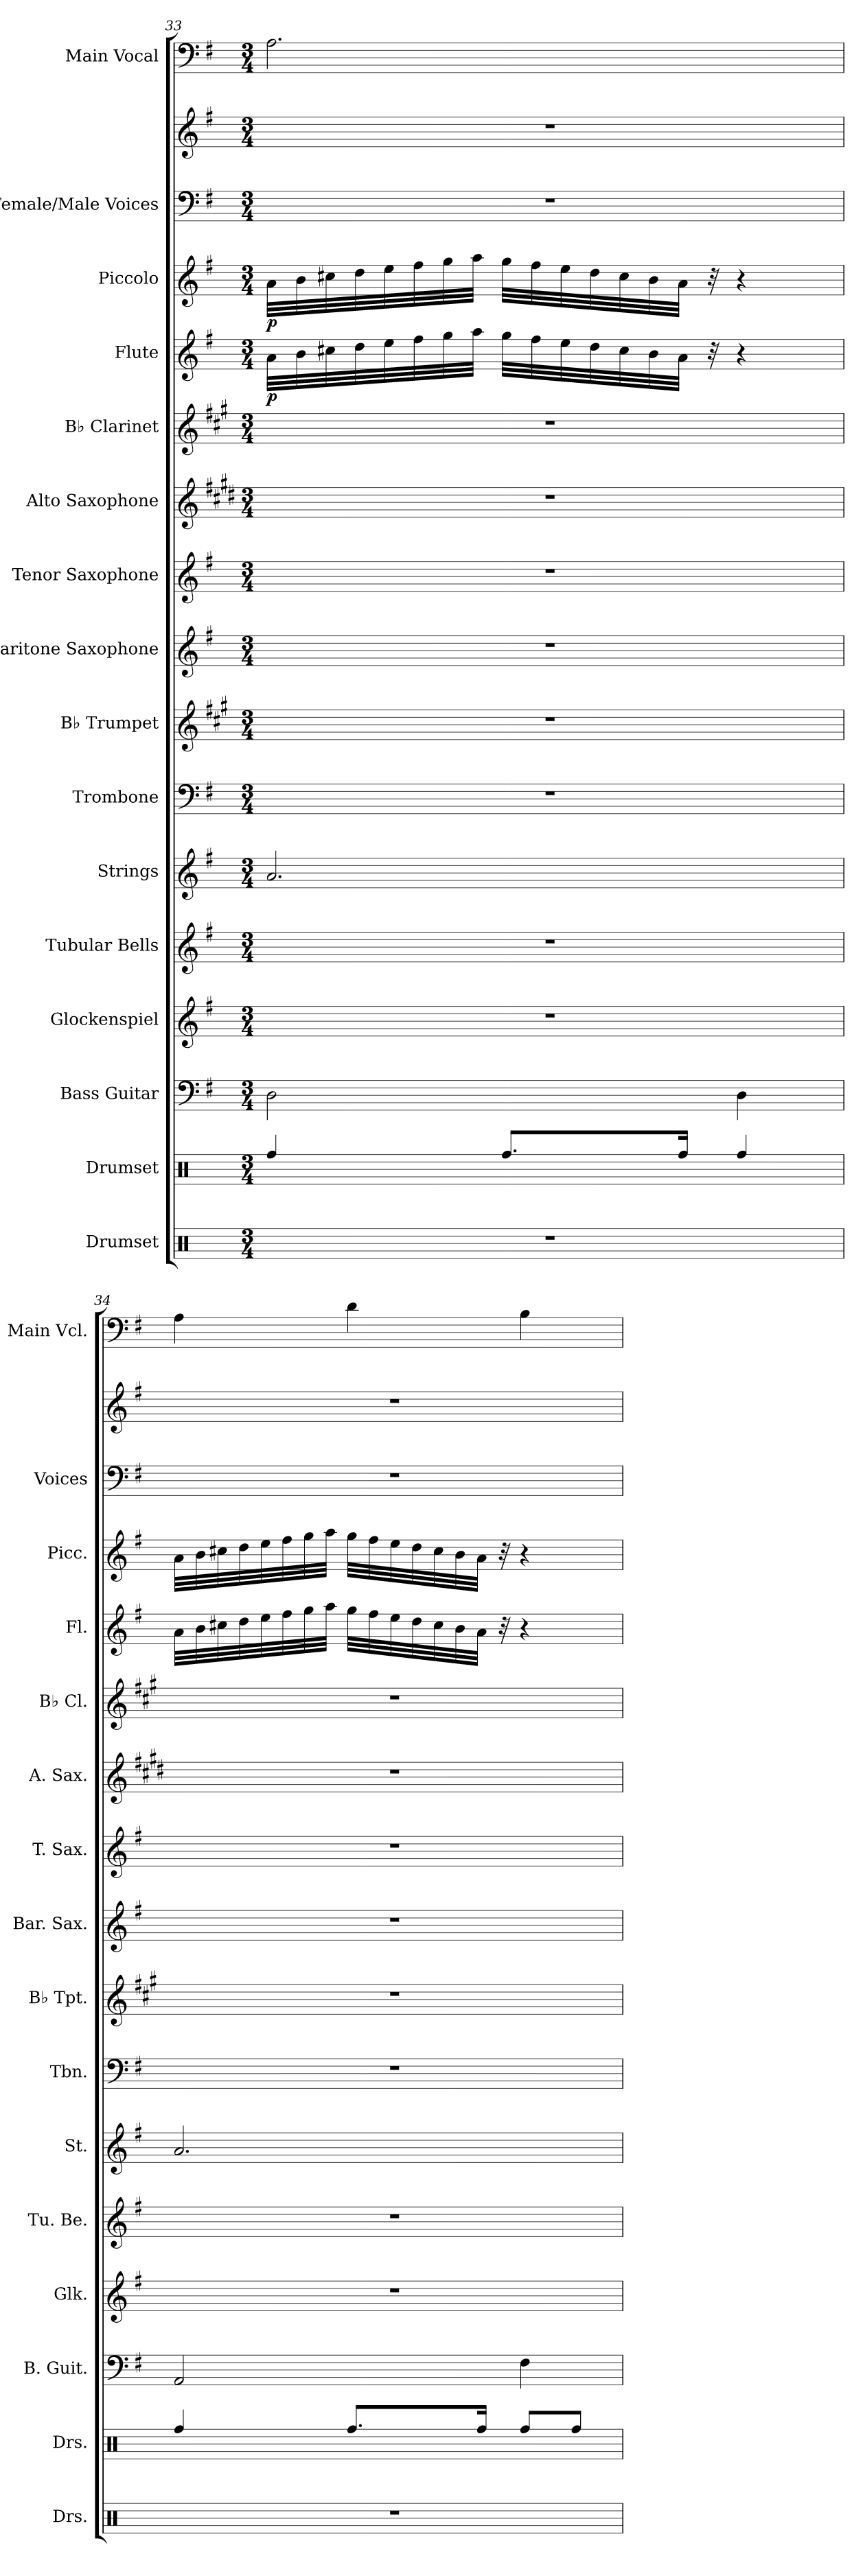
**kern	**kern	**kern	**kern	**kern	**kern	**kern	**kern	**kern	**kern	**kern	**kern	**kern	**dynam	**kern	**dynam	**kern	**kern	**kern
*part16	*part15	*part14	*part13	*part12	*part11	*part10	*part9	*part8	*part7	*part6	*part5	*part4	*part4	*part3	*part3	*part2	*part2	*part1
*staff17	*staff16	*staff15	*staff14	*staff13	*staff12	*staff11	*staff10	*staff9	*staff8	*staff7	*staff6	*staff5	*staff5	*staff4	*staff4	*staff3	*staff2	*staff1
*I"Drumset	*I"Drumset	*I"Bass Guitar	*I"Glockenspiel	*I"Tubular Bells	*I"Strings	*I"Trombone	*I"B♭ Trumpet	*I"Baritone Saxophone	*I"Tenor Saxophone	*I"Alto Saxophone	*I"B♭ Clarinet	*I"Flute	*	*I"Piccolo	*	*I"Female/Male Voices	*	*I"Main Vocal
*I'Drs.	*I'Drs.	*I'B. Guit.	*I'Glk.	*I'Tu. Be.	*I'St.	*I'Tbn.	*I'B♭ Tpt.	*I'Bar. Sax.	*I'T. Sax.	*I'A. Sax.	*I'B♭ Cl.	*I'Fl.	*	*I'Picc.	*	*I'Voices	*	*I'Main Vcl.
*clefX	*clefX	*clefF4	*clefG2	*clefG2	*clefG2	*clefF4	*clefG2	*clefG2	*clefG2	*clefG2	*clefG2	*clefG2	*	*clefG2	*	*clefF4	*clefG2	*clefF4
*	*	*ITrd7c12	*ITrd-14c-24	*	*	*	*ITrd1c2	*ITrd12c21	*ITrd8c14	*ITrd5c9	*ITrd1c2	*	*	*ITrd-7c-12	*	*	*	*
*k[]	*k[]	*k[f#]	*k[f#]	*k[f#]	*k[f#]	*k[f#]	*k[f#]	*k[f#]	*k[f#]	*k[f#]	*k[f#]	*k[f#]	*	*k[f#]	*	*k[f#]	*k[f#]	*k[f#]
*M3/4	*M3/4	*M3/4	*M3/4	*M3/4	*M3/4	*M3/4	*M3/4	*M3/4	*M3/4	*M3/4	*M3/4	*M3/4	*	*M3/4	*	*M3/4	*M3/4	*M3/4
=33	=33	=33	=33	=33	=33	=33	=33	=33	=33	=33	=33	=33	=33	=33	=33	=33	=33	=33
!	!	!	!	!	!	!	!	!	!	!	!	!	!LO:DY:b	!	!LO:DY:b	!	!	!
2.r	4Rff/	2DD\	2.r	2.r	2.a/	2.r	2.r	2.r	2.r	2.r	2.r	32a\LLL	p	32aa\LLL	p	2.r	2.r	2.A\
.	.	.	.	.	.	.	.	.	.	.	.	32b\	.	32bb\	.	.	.	.
.	.	.	.	.	.	.	.	.	.	.	.	32cc#X\	.	32ccc#X\	.	.	.	.
.	.	.	.	.	.	.	.	.	.	.	.	32dd\	.	32ddd\	.	.	.	.
.	.	.	.	.	.	.	.	.	.	.	.	32ee\	.	32eee\	.	.	.	.
.	.	.	.	.	.	.	.	.	.	.	.	32ff#\	.	32fff#\	.	.	.	.
.	.	.	.	.	.	.	.	.	.	.	.	32gg\	.	32ggg\	.	.	.	.
.	.	.	.	.	.	.	.	.	.	.	.	32aa\JJJ	.	32aaa\JJJ	.	.	.	.
.	8.Rff/L	.	.	.	.	.	.	.	.	.	.	32gg\LLL	.	32ggg\LLL	.	.	.	.
.	.	.	.	.	.	.	.	.	.	.	.	32ff#\	.	32fff#\	.	.	.	.
.	.	.	.	.	.	.	.	.	.	.	.	32ee\	.	32eee\	.	.	.	.
.	.	.	.	.	.	.	.	.	.	.	.	32dd\	.	32ddd\	.	.	.	.
.	.	.	.	.	.	.	.	.	.	.	.	32cc#\	.	32ccc#\	.	.	.	.
.	.	.	.	.	.	.	.	.	.	.	.	32b\	.	32bb\	.	.	.	.
.	16Rff/Jk	.	.	.	.	.	.	.	.	.	.	32a\JJJ	.	32aa\JJJ	.	.	.	.
.	.	.	.	.	.	.	.	.	.	.	.	32r	.	32r	.	.	.	.
.	4Rff/	4DD\	.	.	.	.	.	.	.	.	.	4r	.	4r	.	.	.	.
!!LO:PB:g=z
=34	=34	=34	=34	=34	=34	=34	=34	=34	=34	=34	=34	=34	=34	=34	=34	=34	=34	=34
2.r	4Rff/	2AAA/	2.r	2.r	2.a/	2.r	2.r	2.r	2.r	2.r	2.r	32a\LLL	.	32aa\LLL	.	2.r	2.r	4A\
.	.	.	.	.	.	.	.	.	.	.	.	32b\	.	32bb\	.	.	.	.
.	.	.	.	.	.	.	.	.	.	.	.	32cc#X\	.	32ccc#X\	.	.	.	.
.	.	.	.	.	.	.	.	.	.	.	.	32dd\	.	32ddd\	.	.	.	.
.	.	.	.	.	.	.	.	.	.	.	.	32ee\	.	32eee\	.	.	.	.
.	.	.	.	.	.	.	.	.	.	.	.	32ff#\	.	32fff#\	.	.	.	.
.	.	.	.	.	.	.	.	.	.	.	.	32gg\	.	32ggg\	.	.	.	.
.	.	.	.	.	.	.	.	.	.	.	.	32aa\JJJ	.	32aaa\JJJ	.	.	.	.
.	8.Rff/L	.	.	.	.	.	.	.	.	.	.	32gg\LLL	.	32ggg\LLL	.	.	.	4d\
.	.	.	.	.	.	.	.	.	.	.	.	32ff#\	.	32fff#\	.	.	.	.
.	.	.	.	.	.	.	.	.	.	.	.	32ee\	.	32eee\	.	.	.	.
.	.	.	.	.	.	.	.	.	.	.	.	32dd\	.	32ddd\	.	.	.	.
.	.	.	.	.	.	.	.	.	.	.	.	32cc#\	.	32ccc#\	.	.	.	.
.	.	.	.	.	.	.	.	.	.	.	.	32b\	.	32bb\	.	.	.	.
.	16Rff/Jk	.	.	.	.	.	.	.	.	.	.	32a\JJJ	.	32aa\JJJ	.	.	.	.
.	.	.	.	.	.	.	.	.	.	.	.	32r	.	32r	.	.	.	.
.	8Rff/L	4FF#\	.	.	.	.	.	.	.	.	.	4r	.	4r	.	.	.	4B\
.	8Rff/J	.	.	.	.	.	.	.	.	.	.	.	.	.	.	.	.	.
=	=	=	=	=	=	=	=	=	=	=	=	=	=	=	=	=	=	=
*-	*-	*-	*-	*-	*-	*-	*-	*-	*-	*-	*-	*-	*-	*-	*-	*-	*-	*-
